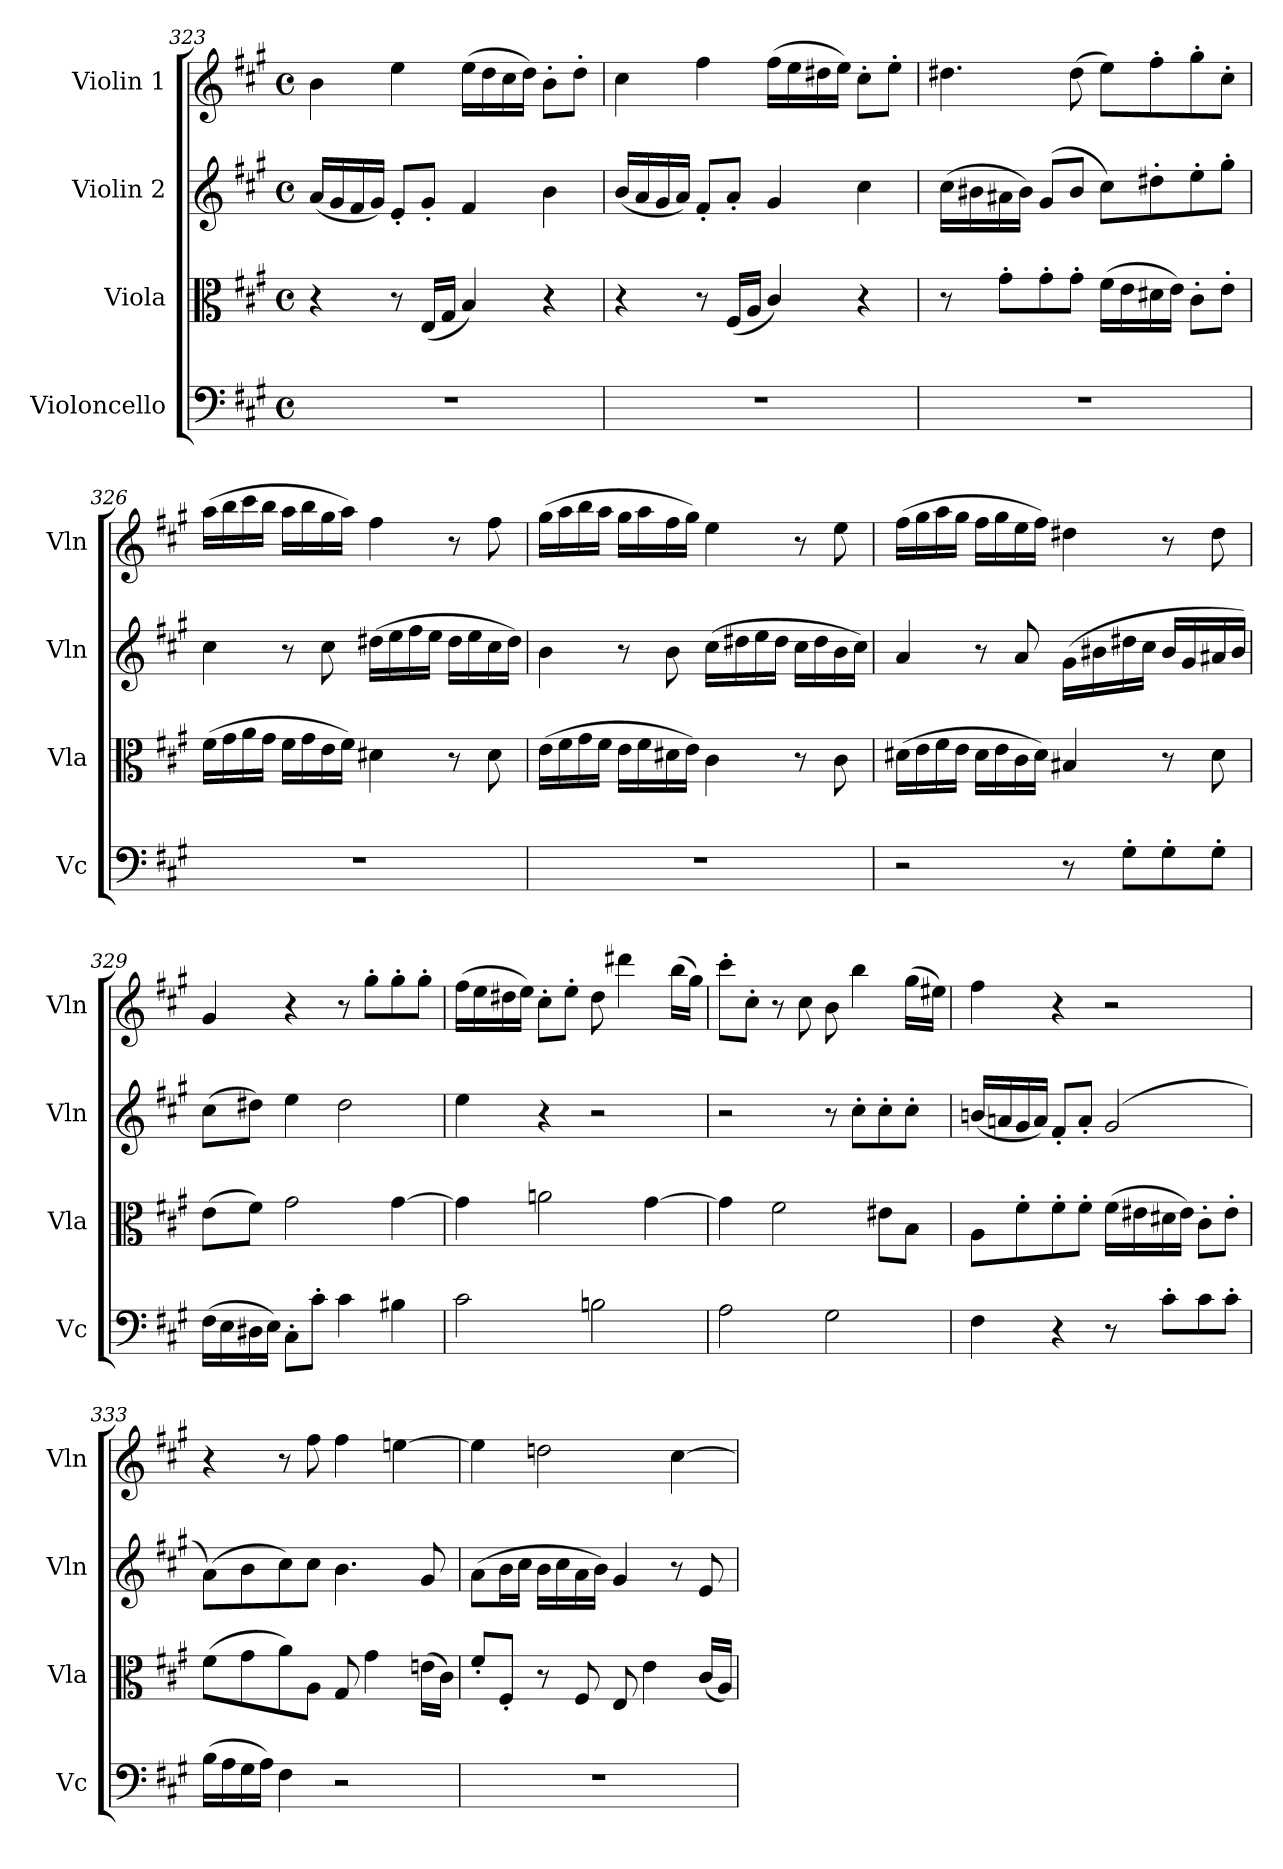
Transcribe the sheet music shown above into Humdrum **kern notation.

**kern	**kern	**kern	**kern
*part4	*part3	*part2	*part1
*staff4	*staff3	*staff2	*staff1
*I"Violoncello	*I"Viola	*I"Violin 2	*I"Violin 1
*I'Vc	*I'Vla	*I'Vln	*I'Vln
*clefF4	*clefC3	*clefG2	*clefG2
*k[f#c#g#]	*k[f#c#g#]	*k[f#c#g#]	*k[f#c#g#]
*M4/4	*M4/4	*M4/4	*M4/4
*met(c)	*met(c)	*met(c)	*met(c)
=323	=323	=323	=323
1r	4r	(<16a/LL	4b\
.	.	16g#/	.
.	.	16f#/	.
.	.	16g#/JJ)	.
.	8r	8e'/L	4ee\
.	(<16E/LL	8g#'/J	.
.	16G#/JJ	.	.
.	4B/)	4f#/	(>16ee\LL
.	.	.	16dd\
.	.	.	16cc#\
.	.	.	16dd\JJ)
.	4r	4b\	8b'\L
.	.	.	8dd'\J
!!LO:LB:g=z
=324	=324	=324	=324
1r	4r	(<16b/LL	4cc#\
.	.	16a/	.
.	.	16g#/	.
.	.	16a/JJ)	.
.	8r	8f#'/L	4ff#\
.	(<16F#/LL	8a'/J	.
.	16A/JJ	.	.
.	4c#/)	4g#/	(>16ff#\LL
.	.	.	16ee\
.	.	.	16dd#X\
.	.	.	16ee\JJ)
.	4r	4cc#\	8cc#'\L
.	.	.	8ee'\J
=325	=325	=325	=325
1r	8r	(>16cc#\LL	4.dd#X\
.	.	16b#X\	.
.	8g#'\L	16a#X\	.
.	.	16b#\JJ)	.
.	8g#'\	(>8g#/L	.
.	8g#'\J	8b#/J	(>8dd#\
.	(>16f#\LL	8cc#\L)	8ee\L)
.	16e\	.	.
.	16d#X\	8dd#X'\	8ff#'\
.	16e\JJ)	.	.
.	8c#'\L	8ee'\	8gg#'\
.	8e'\J	8gg#'\J	8cc#'\J
=326	=326	=326	=326
1r	(>16f#\LL	4cc#\	(>16aa\LL
.	16g#\	.	16bb\
.	16a\	.	16ccc#\
.	16g#\JJ	.	16bb\JJ
.	16f#\LL	8r	16aa\LL
.	16g#\	.	16bb\
.	16e\	8cc#\	16gg#\
.	16f#\JJ)	.	16aa\JJ)
.	4d#X\	(>16dd#X\LL	4ff#\
.	.	16ee\	.
.	.	16ff#\	.
.	.	16ee\JJ	.
.	8r	16dd#\LL	8r
.	.	16ee\	.
.	8d#\	16cc#\	8ff#\
.	.	16dd#\JJ)	.
!!LO:LB:g=z
=327	=327	=327	=327
1r	(>16e\LL	4b\	(>16gg#\LL
.	16f#\	.	16aa\
.	16g#\	.	16bb\
.	16f#\JJ	.	16aa\JJ
.	16e\LL	8r	16gg#\LL
.	16f#\	.	16aa\
.	16d#X\	8b\	16ff#\
.	16e\JJ)	.	16gg#\JJ)
.	4c#\	(>16cc#\LL	4ee\
.	.	16dd#X\	.
.	.	16ee\	.
.	.	16dd#\JJ	.
.	8r	16cc#\LL	8r
.	.	16dd#\	.
.	8c#\	16b\	8ee\
.	.	16cc#\JJ)	.
=328	=328	=328	=328
2r	(>16d#X\LL	4a/	(>16ff#\LL
.	16e\	.	16gg#\
.	16f#\	.	16aa\
.	16e\JJ	.	16gg#\JJ
.	16d#\LL	8r	16ff#\LL
.	16e\	.	16gg#\
.	16c#\	8a/	16ee\
.	16d#\JJ)	.	16ff#\JJ)
8r	4B#X/	(>16g#\LL	4dd#X\
.	.	16b#X\	.
8G#'\L	.	16dd#X\	.
.	.	16cc#\JJ	.
8G#'\	8r	16b#/LL	8r
.	.	16g#/	.
8G#'\J	8d#\	16a#X/	8dd#\
.	.	16b#/JJ)	.
=329	=329	=329	=329
(>16F#\LL	(>8e\L	(>8cc#\L	4g#/
16E\	.	.	.
16D#X\	8f#\J)	8dd#X\J)	.
16E\JJ)	.	.	.
8C#'\L	2g#\	4ee\	4r
8c#'\J	.	.	.
4c#\	.	2dd#\	8r
.	.	.	8gg#'\L
4B#X\	[4g#\	.	8gg#'\
.	.	.	8gg#'\J
!!LO:PB:g=z
=330	=330	=330	=330
2c#\	4g#\]	4ee\	(>16ff#\LL
.	.	.	16ee\
.	.	.	16dd#X\
.	.	.	16ee\JJ)
.	2an\	4r	8cc#'\L
.	.	.	8ee'\J
2Bn\	.	2r	8dd#\
.	.	.	4ddd#X\
.	[4g#\	.	.
.	.	.	(>16bb\LL
.	.	.	16gg#\JJ)
=331	=331	=331	=331
2A\	4g#\]	2r	8ccc#'\L
.	.	.	8cc#'\J
.	2f#\	.	8r
.	.	.	8cc#\
2G#\	.	8r	8b\
.	.	8cc#'\L	4bb\
.	8e#X\L	8cc#'\	.
.	8B\J	8cc#'\J	(>16gg#\LL
.	.	.	16ee#X\JJ)
=332	=332	=332	=332
4F#\	8A\L	(<16bn/LL	4ff#\
.	.	16an/	.
.	8f#'\	16g#/	.
.	.	16a/JJ)	.
4r	8f#'\	8f#'/L	4r
.	8f#'\J	8a'/J	.
8r	(>16f#\LL	(<2g#/	2r
.	16e#X\	.	.
8c#'\L	16d#X\	.	.
.	16e#\JJ)	.	.
8c#\	8c#'\L	.	.
8c#'\J	8e#'\J	.	.
=333	=333	=333	=333
(>16B\LL	(>8f#\L	(>8a\L)	4r
16A\	.	.	.
16G#\	8g#\	8b\	.
16A\JJ)	.	.	.
4F#\	8a\)	8cc#\)	8r
.	8A\J	8cc#\J	8ff#\
2r	8G#/	4.b\	4ff#\
.	4g#\	.	.
.	.	.	[4een\
.	(>16en\LL	8g#/	.
.	16c#\JJ)	.	.
!!LO:LB:g=z
=334	=334	=334	=334
1r	8f#'/L	(>8a\L	4ee\]
.	8F#'/J	16b\L	.
.	.	16cc#\JJ	.
.	8r	16b\LL	2ddn\
.	.	16cc#\	.
.	8F#/	16a\	.
.	.	16b\JJ)	.
.	8E/	4g#/	.
.	4e\	.	.
.	.	8r	[4cc#\
.	(<16c#/LL	8e/	.
.	16A/JJ)	.	.
=	=	=	=
*-	*-	*-	*-
